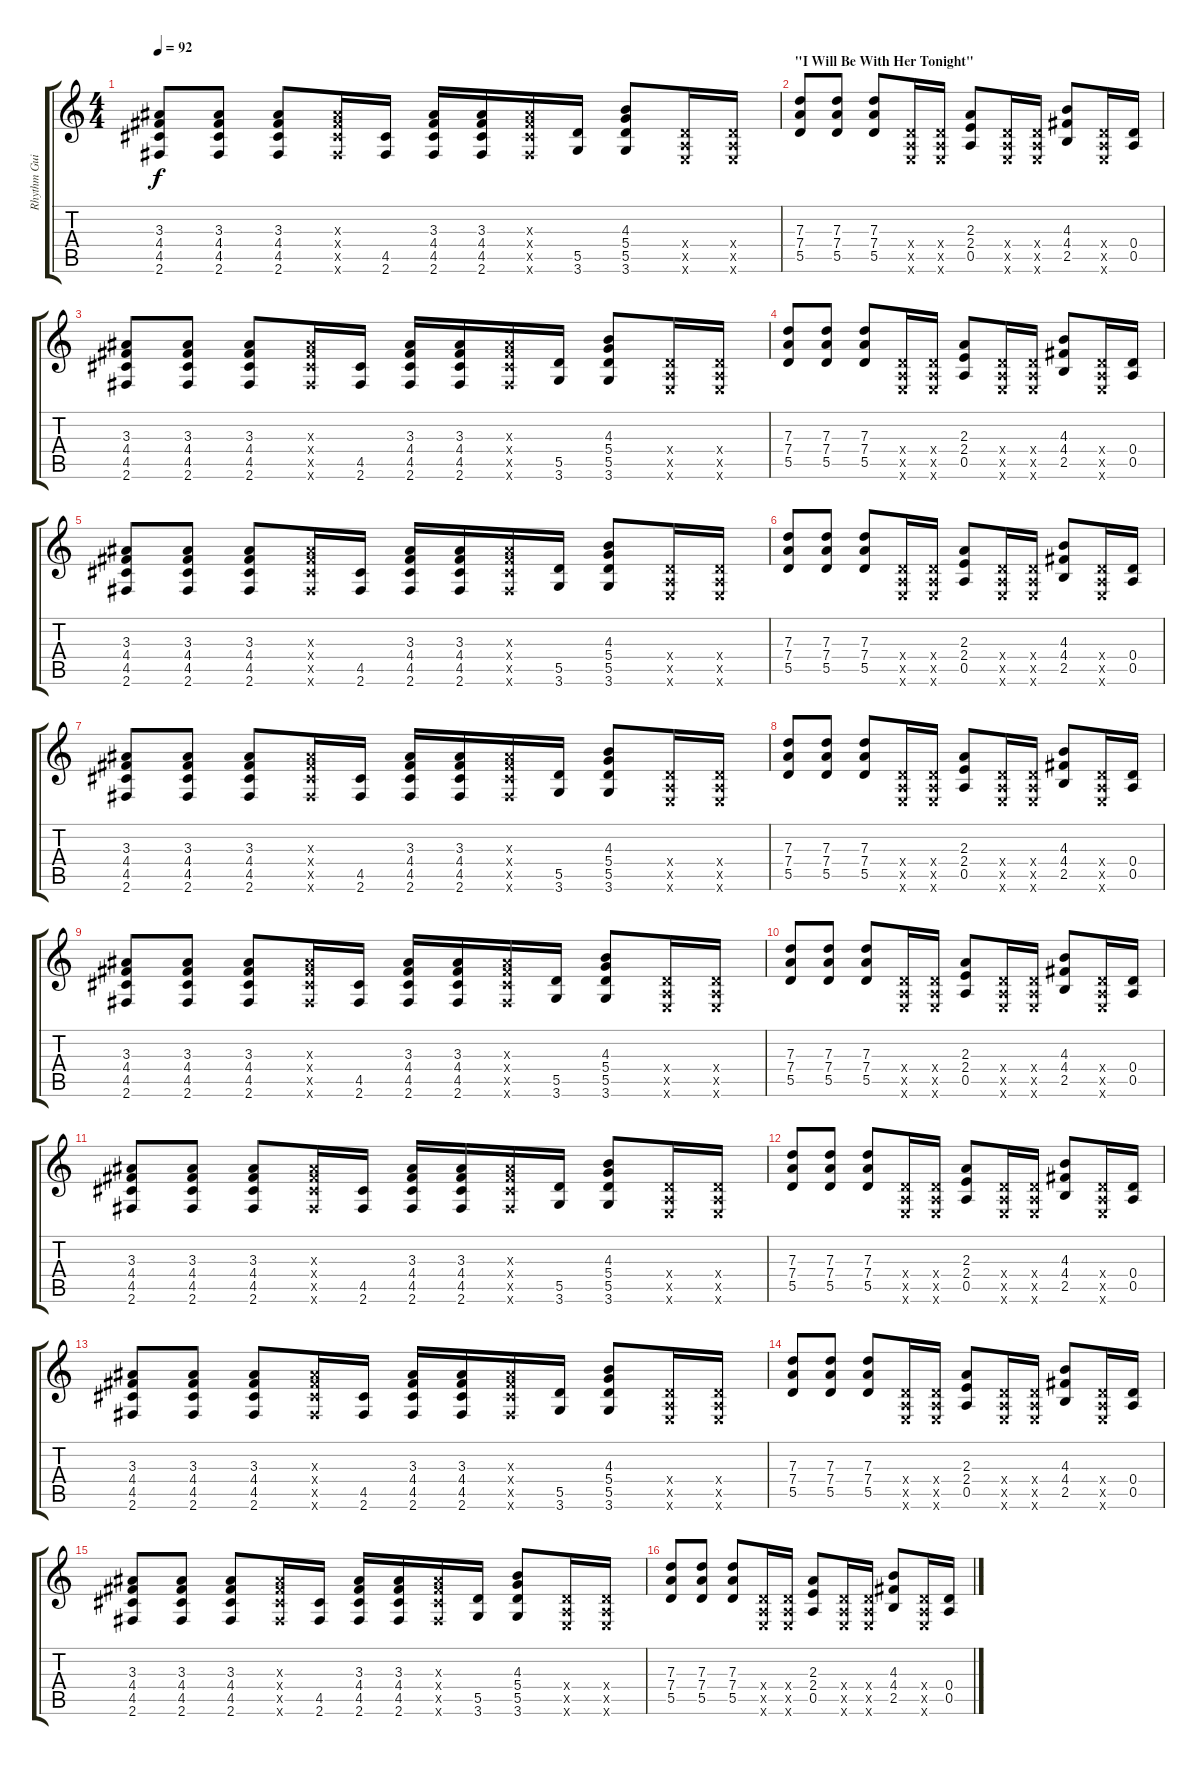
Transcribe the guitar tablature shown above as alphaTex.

\track ("Rhythm Guitar" "Rhythm Gui") {instrument overdrivenguitar}
\staff {score tabs}
\tuning (E4 B3 G3 D3 A2 E2) {hide}
\ts (4 4)
\tempo 92
\clef g2
\ks c
(3.3 4.4 4.5 2.6).8{dy f} (3.3 4.4 4.5 2.6).8 (3.3 4.4 4.5 2.6).8 (3.3{x} 4.4{x} 4.5{x} 2.6{x}).16 (4.5 2.6).16 (3.3 4.4 4.5 2.6).16 (3.3 4.4 4.5 2.6).16 (3.3{x} 4.4{x} 4.5{x} 2.6{x}).16 (5.5 3.6).16 (4.3 5.4 5.5 3.6).8 (0.4{x} 0.5{x} 0.6{x}).16 (0.4{x} 0.5{x} 0.6{x}).16 |
\section ("" "\"I Will Be With Her Tonight\"")
(7.3 7.4 5.5).8 (7.3 7.4 5.5).8 (7.3 7.4 5.5).8 (0.4{x} 0.5{x} 0.6{x}).16 (0.4{x} 0.5{x} 0.6{x}).16 (2.3 2.4 0.5).8 (0.4{x} 0.5{x} 0.6{x}).16 (0.4{x} 0.5{x} 0.6{x}).16 (4.3 4.4 2.5).8 (0.4{x} 0.5{x} 0.6{x}).16 (0.4 0.5).16 |
(3.3 4.4 4.5 2.6).8 (3.3 4.4 4.5 2.6).8 (3.3 4.4 4.5 2.6).8 (3.3{x} 4.4{x} 4.5{x} 2.6{x}).16 (4.5 2.6).16 (3.3 4.4 4.5 2.6).16 (3.3 4.4 4.5 2.6).16 (3.3{x} 4.4{x} 4.5{x} 2.6{x}).16 (5.5 3.6).16 (4.3 5.4 5.5 3.6).8 (0.4{x} 0.5{x} 0.6{x}).16 (0.4{x} 0.5{x} 0.6{x}).16 |
(7.3 7.4 5.5).8 (7.3 7.4 5.5).8 (7.3 7.4 5.5).8 (0.4{x} 0.5{x} 0.6{x}).16 (0.4{x} 0.5{x} 0.6{x}).16 (2.3 2.4 0.5).8 (0.4{x} 0.5{x} 0.6{x}).16 (0.4{x} 0.5{x} 0.6{x}).16 (4.3 4.4 2.5).8 (0.4{x} 0.5{x} 0.6{x}).16 (0.4 0.5).16 |
(3.3 4.4 4.5 2.6).8 (3.3 4.4 4.5 2.6).8 (3.3 4.4 4.5 2.6).8 (3.3{x} 4.4{x} 4.5{x} 2.6{x}).16 (4.5 2.6).16 (3.3 4.4 4.5 2.6).16 (3.3 4.4 4.5 2.6).16 (3.3{x} 4.4{x} 4.5{x} 2.6{x}).16 (5.5 3.6).16 (4.3 5.4 5.5 3.6).8 (0.4{x} 0.5{x} 0.6{x}).16 (0.4{x} 0.5{x} 0.6{x}).16 |
(7.3 7.4 5.5).8 (7.3 7.4 5.5).8 (7.3 7.4 5.5).8 (0.4{x} 0.5{x} 0.6{x}).16 (0.4{x} 0.5{x} 0.6{x}).16 (2.3 2.4 0.5).8 (0.4{x} 0.5{x} 0.6{x}).16 (0.4{x} 0.5{x} 0.6{x}).16 (4.3 4.4 2.5).8 (0.4{x} 0.5{x} 0.6{x}).16 (0.4 0.5).16 |
(3.3 4.4 4.5 2.6).8 (3.3 4.4 4.5 2.6).8 (3.3 4.4 4.5 2.6).8 (3.3{x} 4.4{x} 4.5{x} 2.6{x}).16 (4.5 2.6).16 (3.3 4.4 4.5 2.6).16 (3.3 4.4 4.5 2.6).16 (3.3{x} 4.4{x} 4.5{x} 2.6{x}).16 (5.5 3.6).16 (4.3 5.4 5.5 3.6).8 (0.4{x} 0.5{x} 0.6{x}).16 (0.4{x} 0.5{x} 0.6{x}).16 |
(7.3 7.4 5.5).8 (7.3 7.4 5.5).8 (7.3 7.4 5.5).8 (0.4{x} 0.5{x} 0.6{x}).16 (0.4{x} 0.5{x} 0.6{x}).16 (2.3 2.4 0.5).8 (0.4{x} 0.5{x} 0.6{x}).16 (0.4{x} 0.5{x} 0.6{x}).16 (4.3 4.4 2.5).8 (0.4{x} 0.5{x} 0.6{x}).16 (0.4 0.5).16 |
(3.3 4.4 4.5 2.6).8 (3.3 4.4 4.5 2.6).8 (3.3 4.4 4.5 2.6).8 (3.3{x} 4.4{x} 4.5{x} 2.6{x}).16 (4.5 2.6).16 (3.3 4.4 4.5 2.6).16 (3.3 4.4 4.5 2.6).16 (3.3{x} 4.4{x} 4.5{x} 2.6{x}).16 (5.5 3.6).16 (4.3 5.4 5.5 3.6).8 (0.4{x} 0.5{x} 0.6{x}).16 (0.4{x} 0.5{x} 0.6{x}).16 |
(7.3 7.4 5.5).8 (7.3 7.4 5.5).8 (7.3 7.4 5.5).8 (0.4{x} 0.5{x} 0.6{x}).16 (0.4{x} 0.5{x} 0.6{x}).16 (2.3 2.4 0.5).8 (0.4{x} 0.5{x} 0.6{x}).16 (0.4{x} 0.5{x} 0.6{x}).16 (4.3 4.4 2.5).8 (0.4{x} 0.5{x} 0.6{x}).16 (0.4 0.5).16 |
(3.3 4.4 4.5 2.6).8 (3.3 4.4 4.5 2.6).8 (3.3 4.4 4.5 2.6).8 (3.3{x} 4.4{x} 4.5{x} 2.6{x}).16 (4.5 2.6).16 (3.3 4.4 4.5 2.6).16 (3.3 4.4 4.5 2.6).16 (3.3{x} 4.4{x} 4.5{x} 2.6{x}).16 (5.5 3.6).16 (4.3 5.4 5.5 3.6).8 (0.4{x} 0.5{x} 0.6{x}).16 (0.4{x} 0.5{x} 0.6{x}).16 |
(7.3 7.4 5.5).8 (7.3 7.4 5.5).8 (7.3 7.4 5.5).8 (0.4{x} 0.5{x} 0.6{x}).16 (0.4{x} 0.5{x} 0.6{x}).16 (2.3 2.4 0.5).8 (0.4{x} 0.5{x} 0.6{x}).16 (0.4{x} 0.5{x} 0.6{x}).16 (4.3 4.4 2.5).8 (0.4{x} 0.5{x} 0.6{x}).16 (0.4 0.5).16 |
(3.3 4.4 4.5 2.6).8 (3.3 4.4 4.5 2.6).8 (3.3 4.4 4.5 2.6).8 (3.3{x} 4.4{x} 4.5{x} 2.6{x}).16 (4.5 2.6).16 (3.3 4.4 4.5 2.6).16 (3.3 4.4 4.5 2.6).16 (3.3{x} 4.4{x} 4.5{x} 2.6{x}).16 (5.5 3.6).16 (4.3 5.4 5.5 3.6).8 (0.4{x} 0.5{x} 0.6{x}).16 (0.4{x} 0.5{x} 0.6{x}).16 |
(7.3 7.4 5.5).8 (7.3 7.4 5.5).8 (7.3 7.4 5.5).8 (0.4{x} 0.5{x} 0.6{x}).16 (0.4{x} 0.5{x} 0.6{x}).16 (2.3 2.4 0.5).8 (0.4{x} 0.5{x} 0.6{x}).16 (0.4{x} 0.5{x} 0.6{x}).16 (4.3 4.4 2.5).8 (0.4{x} 0.5{x} 0.6{x}).16 (0.4 0.5).16 |
(3.3 4.4 4.5 2.6).8 (3.3 4.4 4.5 2.6).8 (3.3 4.4 4.5 2.6).8 (3.3{x} 4.4{x} 4.5{x} 2.6{x}).16 (4.5 2.6).16 (3.3 4.4 4.5 2.6).16 (3.3 4.4 4.5 2.6).16 (3.3{x} 4.4{x} 4.5{x} 2.6{x}).16 (5.5 3.6).16 (4.3 5.4 5.5 3.6).8 (0.4{x} 0.5{x} 0.6{x}).16 (0.4{x} 0.5{x} 0.6{x}).16 |
(7.3 7.4 5.5).8 (7.3 7.4 5.5).8 (7.3 7.4 5.5).8 (0.4{x} 0.5{x} 0.6{x}).16 (0.4{x} 0.5{x} 0.6{x}).16 (2.3 2.4 0.5).8 (0.4{x} 0.5{x} 0.6{x}).16 (0.4{x} 0.5{x} 0.6{x}).16 (4.3 4.4 2.5).8 (0.4{x} 0.5{x} 0.6{x}).16 (0.4 0.5).16
